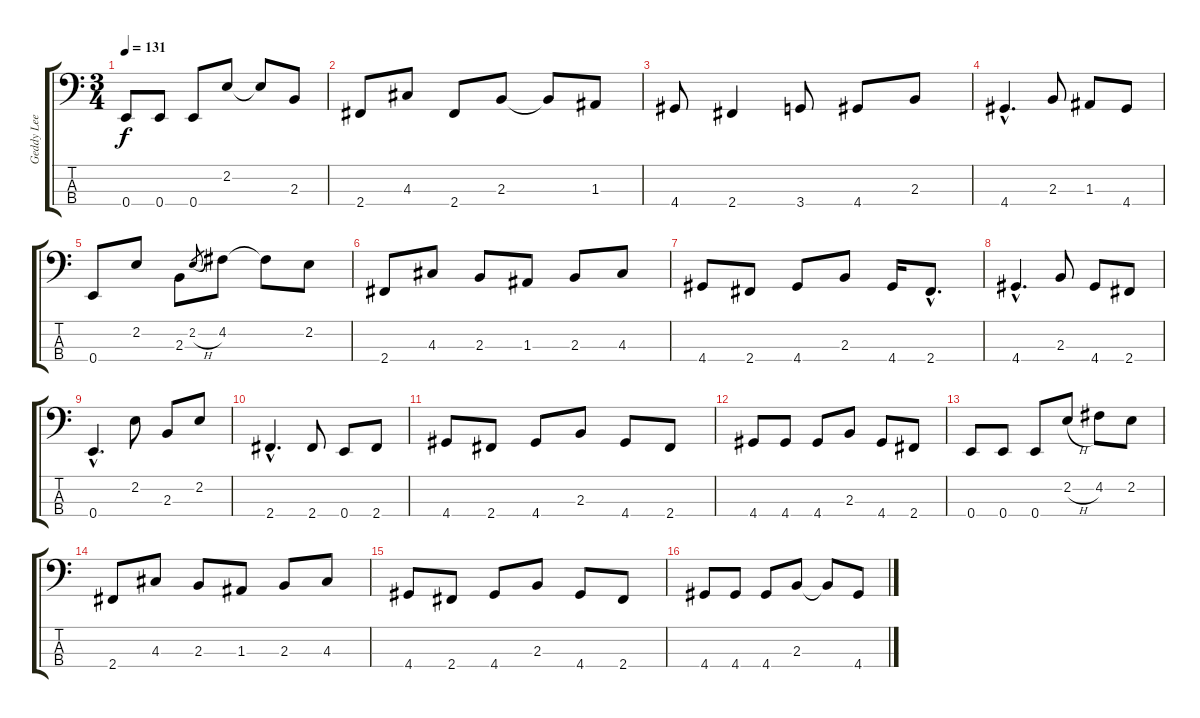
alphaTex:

\track ("Geddy Lee" "Geddy Lee") {instrument electricbassfinger}
\staff {score tabs}
\tuning (G2 D2 A1 E1) {hide}
\ts (3 4)
\tempo 131
\clef f4
\ks c
0.4.8{dy f} 0.4.8 0.4.8 2.2.8 2.2{t}.8 2.3.8 |
2.4.8 4.3.8 2.4.8 2.3.8 2.3{t}.8 1.3.8 |
4.4.8 2.4.4 3.4.8 4.4.8 2.3.8 |
4.4{hac}.4{d} 2.3.8 1.3.8 4.4.8 |
0.4.8 2.2.8 2.3.8 2.2{h}.8{gr} 4.2.8 4.2{t}.8 2.2.8 |
2.4.8 4.3.8 2.3.8 1.3.8 2.3.8 4.3.8 |
4.4.8 2.4.8 4.4.8 2.3.8 4.4.16 2.4{hac}.8{d} |
4.4{hac}.4{d} 2.3.8 4.4.8 2.4.8 |
0.4{hac}.4{d} 2.2.8 2.3.8 2.2.8 |
2.4{hac}.4{d} 2.4.8 0.4.8 2.4.8 |
4.4.8 2.4.8 4.4.8 2.3.8 4.4.8 2.4.8 |
4.4.8 4.4.8 4.4.8 2.3.8 4.4.8 2.4.8 |
0.4.8 0.4.8 0.4.8 2.2{h}.8 4.2.8 2.2.8 |
2.4.8 4.3.8 2.3.8 1.3.8 2.3.8 4.3.8 |
4.4.8 2.4.8 4.4.8 2.3.8 4.4.8 2.4.8 |
4.4.8 4.4.8 4.4.8 2.3.8 2.3{t}.8 4.4.8
